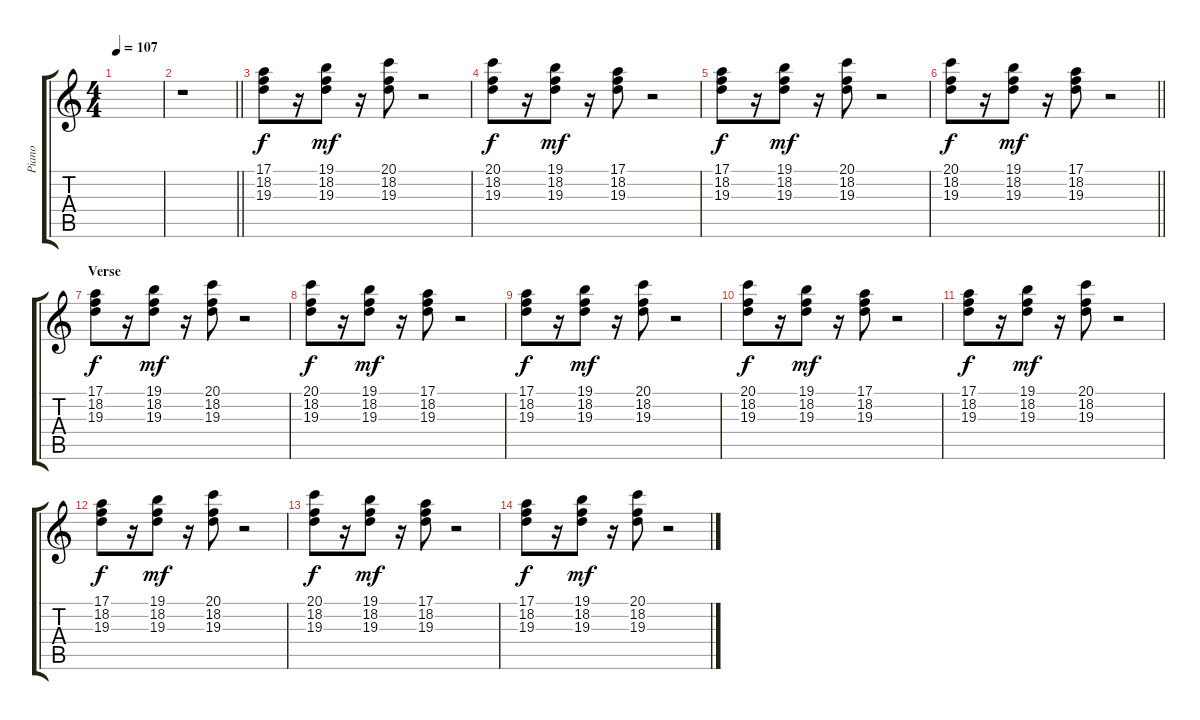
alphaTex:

\track ("Piano" "Piano") {instrument celesta}
\staff {score tabs}
\tuning (E4 B3 G3 D3 A2 E2) {hide}
\ts (4 4)
\tempo 107
\clef g2
\ks c
|
\barLineRight lightlight
r.1 |
(17.1 18.2 19.3).8{dy f} r.16 (19.1 18.2 19.3).8{dy mf} r.16 (20.1 18.2 19.3).8 r.2 |
(20.1 18.2 19.3).8{dy f} r.16 (19.1 18.2 19.3).8{dy mf} r.16 (17.1 18.2 19.3).8 r.2 |
(17.1 18.2 19.3).8{dy f} r.16 (19.1 18.2 19.3).8{dy mf} r.16 (20.1 18.2 19.3).8 r.2 |
\barLineRight lightlight
(20.1 18.2 19.3).8{dy f} r.16 (19.1 18.2 19.3).8{dy mf} r.16 (17.1 18.2 19.3).8 r.2 |
\section ("" "Verse")
(17.1 18.2 19.3).8{dy f} r.16 (19.1 18.2 19.3).8{dy mf} r.16 (20.1 18.2 19.3).8 r.2 |
(20.1 18.2 19.3).8{dy f} r.16 (19.1 18.2 19.3).8{dy mf} r.16 (17.1 18.2 19.3).8 r.2 |
(17.1 18.2 19.3).8{dy f} r.16 (19.1 18.2 19.3).8{dy mf} r.16 (20.1 18.2 19.3).8 r.2 |
(20.1 18.2 19.3).8{dy f} r.16 (19.1 18.2 19.3).8{dy mf} r.16 (17.1 18.2 19.3).8 r.2 |
(17.1 18.2 19.3).8{dy f} r.16 (19.1 18.2 19.3).8{dy mf} r.16 (20.1 18.2 19.3).8 r.2 |
(17.1 18.2 19.3).8{dy f} r.16 (19.1 18.2 19.3).8{dy mf} r.16 (20.1 18.2 19.3).8 r.2 |
(20.1 18.2 19.3).8{dy f} r.16 (19.1 18.2 19.3).8{dy mf} r.16 (17.1 18.2 19.3).8 r.2 |
(17.1 18.2 19.3).8{dy f} r.16 (19.1 18.2 19.3).8{dy mf} r.16 (20.1 18.2 19.3).8 r.2
